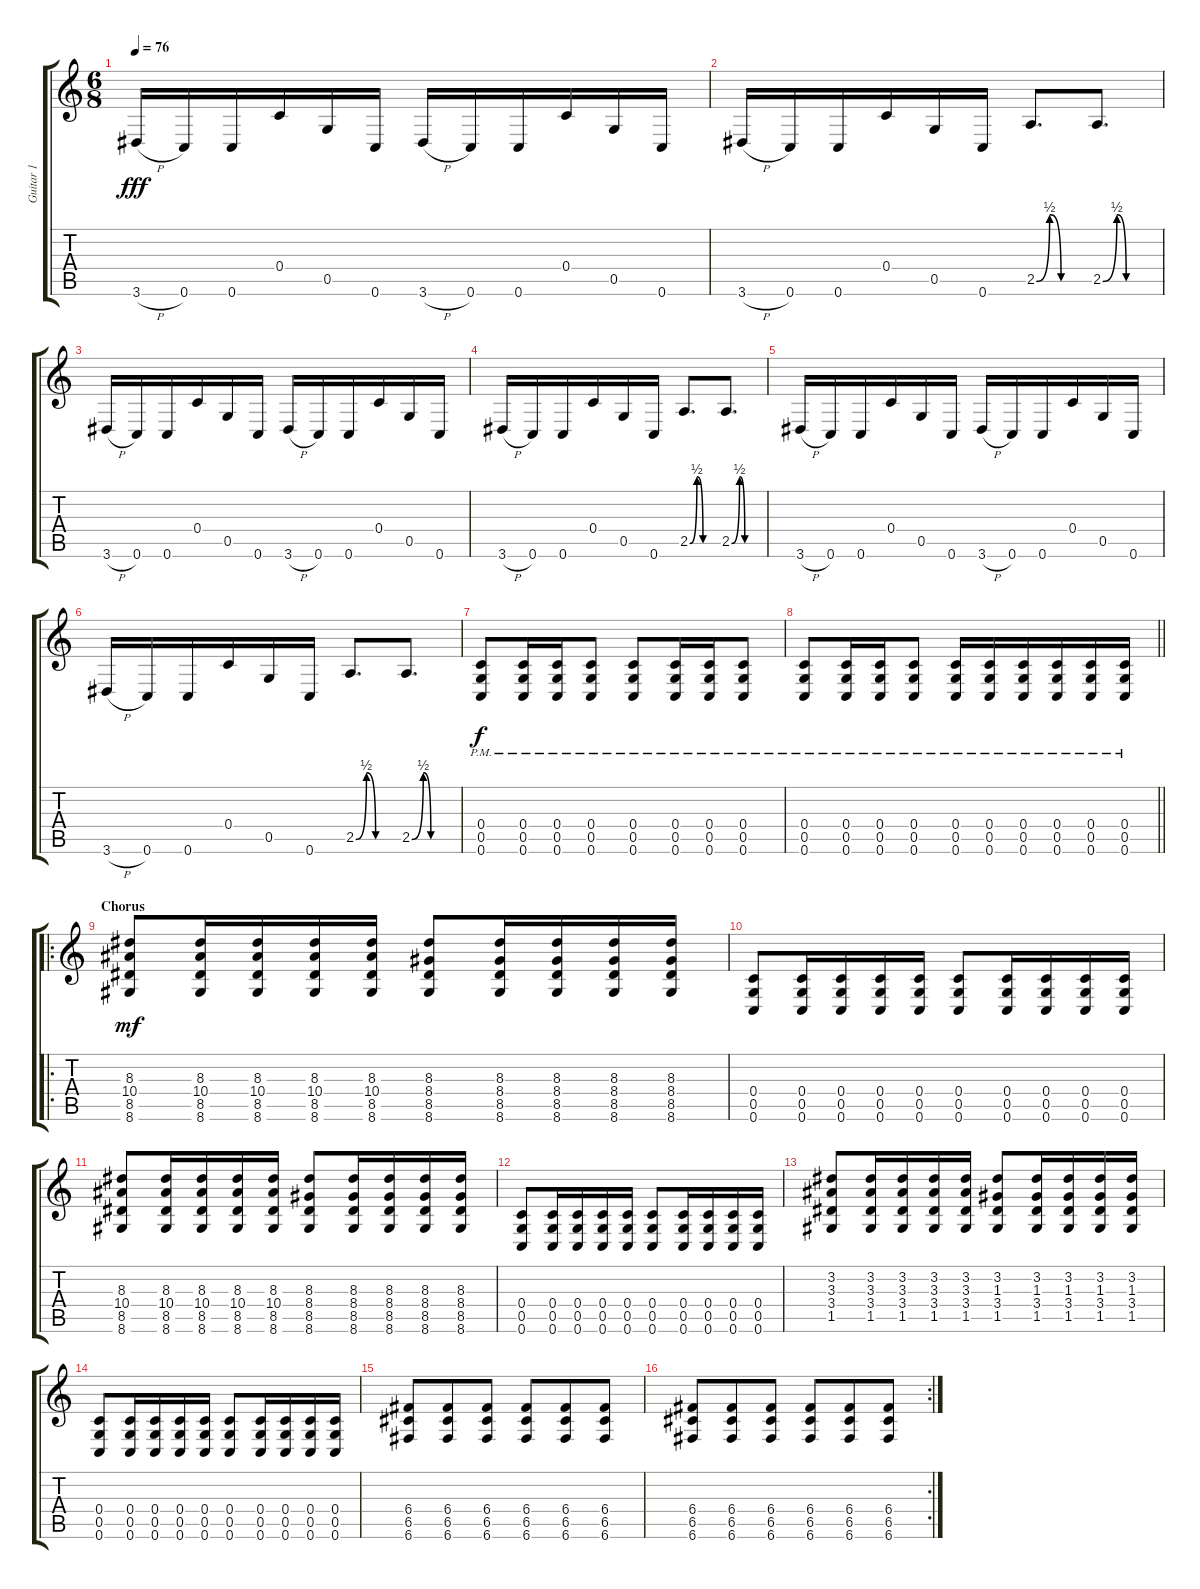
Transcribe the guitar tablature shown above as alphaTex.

\track ("Guitar 1" "Guitar 1") {instrument distortionguitar}
\staff {score tabs}
\tuning (E4 C4 G3 C3 G2 C2) {hide}
\ts (6 8)
\tempo 76
\clef g2
\ks c
3.6{h}.16{dy fff} 0.6.16 0.6.16 0.4.16 0.5.16 0.6.16 3.6{h}.16 0.6.16 0.6.16 0.4.16 0.5.16 0.6.16 |
3.6{h}.16 0.6.16 0.6.16 0.4.16 0.5.16 0.6.16 2.5{be (custom 0 0 15 2 28 0 60 0)}.8{d} 2.5{be (custom 0 0 15 2 25 0 45 0 60 0)}.8{d} |
3.6{h}.16 0.6.16 0.6.16 0.4.16 0.5.16 0.6.16 3.6{h}.16 0.6.16 0.6.16 0.4.16 0.5.16 0.6.16 |
3.6{h}.16 0.6.16 0.6.16 0.4.16 0.5.16 0.6.16 2.5{be (custom 0 0 15 2 28 0 60 0)}.8{d} 2.5{be (custom 0 0 15 2 25 0 45 0 60 0)}.8{d} |
3.6{h}.16 0.6.16 0.6.16 0.4.16 0.5.16 0.6.16 3.6{h}.16 0.6.16 0.6.16 0.4.16 0.5.16 0.6.16 |
3.6{h}.16 0.6.16 0.6.16 0.4.16 0.5.16 0.6.16 2.5{be (custom 0 0 15 2 28 0 60 0)}.8{d} 2.5{be (custom 0 0 15 2 25 0 45 0 60 0)}.8{d} |
(0.4{pm} 0.5{pm} 0.6{pm}).8{dy f} (0.4{pm} 0.5{pm} 0.6{pm}).16 (0.4{pm} 0.5{pm} 0.6{pm}).16 (0.4{pm} 0.5{pm} 0.6{pm}).8 (0.4{pm} 0.5{pm} 0.6{pm}).8 (0.4{pm} 0.5{pm} 0.6{pm}).16 (0.4{pm} 0.5{pm} 0.6{pm}).16 (0.4{pm} 0.5{pm} 0.6{pm}).8 |
\barLineRight lightlight
(0.4{pm} 0.5{pm} 0.6{pm}).8 (0.4{pm} 0.5{pm} 0.6{pm}).16 (0.4{pm} 0.5{pm} 0.6{pm}).16 (0.4{pm} 0.5{pm} 0.6{pm}).8 (0.4{pm} 0.5{pm} 0.6{pm}).16 (0.4{pm} 0.5{pm} 0.6{pm}).16 (0.4{pm} 0.5{pm} 0.6{pm}).16 (0.4{pm} 0.5{pm} 0.6{pm}).16 (0.4{pm} 0.5{pm} 0.6{pm}).16 (0.4{pm} 0.5{pm} 0.6{pm}).16 |
\ro
\section ("" "Chorus")
(8.3 10.4 8.5 8.6).8{dy mf} (8.3 10.4 8.5 8.6).16 (8.3 10.4 8.5 8.6).16 (8.3 10.4 8.5 8.6).16 (8.3 10.4 8.5 8.6).16 (8.3 8.4 8.5 8.6).8 (8.3 8.4 8.5 8.6).16 (8.3 8.4 8.5 8.6).16 (8.3 8.4 8.5 8.6).16 (8.3 8.4 8.5 8.6).16 |
(0.4 0.5 0.6).8 (0.4 0.5 0.6).16 (0.4 0.5 0.6).16 (0.4 0.5 0.6).16 (0.4 0.5 0.6).16 (0.4 0.5 0.6).8 (0.4 0.5 0.6).16 (0.4 0.5 0.6).16 (0.4 0.5 0.6).16 (0.4 0.5 0.6).16 |
(8.3 10.4 8.5 8.6).8 (8.3 10.4 8.5 8.6).16 (8.3 10.4 8.5 8.6).16 (8.3 10.4 8.5 8.6).16 (8.3 10.4 8.5 8.6).16 (8.3 8.4 8.5 8.6).8 (8.3 8.4 8.5 8.6).16 (8.3 8.4 8.5 8.6).16 (8.3 8.4 8.5 8.6).16 (8.3 8.4 8.5 8.6).16 |
(0.4 0.5 0.6).8 (0.4 0.5 0.6).16 (0.4 0.5 0.6).16 (0.4 0.5 0.6).16 (0.4 0.5 0.6).16 (0.4 0.5 0.6).8 (0.4 0.5 0.6).16 (0.4 0.5 0.6).16 (0.4 0.5 0.6).16 (0.4 0.5 0.6).16 |
(3.2 3.3 3.4 1.5).8 (3.2 3.3 3.4 1.5).16 (3.2 3.3 3.4 1.5).16 (3.2 3.3 3.4 1.5).16 (3.2 3.3 3.4 1.5).16 (3.2 1.3 3.4 1.5).8 (3.2 1.3 3.4 1.5).16 (3.2 1.3 3.4 1.5).16 (3.2 1.3 3.4 1.5).16 (3.2 1.3 3.4 1.5).16 |
(0.4 0.5 0.6).8 (0.4 0.5 0.6).16 (0.4 0.5 0.6).16 (0.4 0.5 0.6).16 (0.4 0.5 0.6).16 (0.4 0.5 0.6).8 (0.4 0.5 0.6).16 (0.4 0.5 0.6).16 (0.4 0.5 0.6).16 (0.4 0.5 0.6).16 |
(6.4 6.5 6.6).8 (6.4 6.5 6.6).8 (6.4 6.5 6.6).8 (6.4 6.5 6.6).8 (6.4 6.5 6.6).8 (6.4 6.5 6.6).8 |
\rc 2
(6.4 6.5 6.6).8 (6.4 6.5 6.6).8 (6.4 6.5 6.6).8 (6.4 6.5 6.6).8 (6.4 6.5 6.6).8 (6.4 6.5 6.6).8
